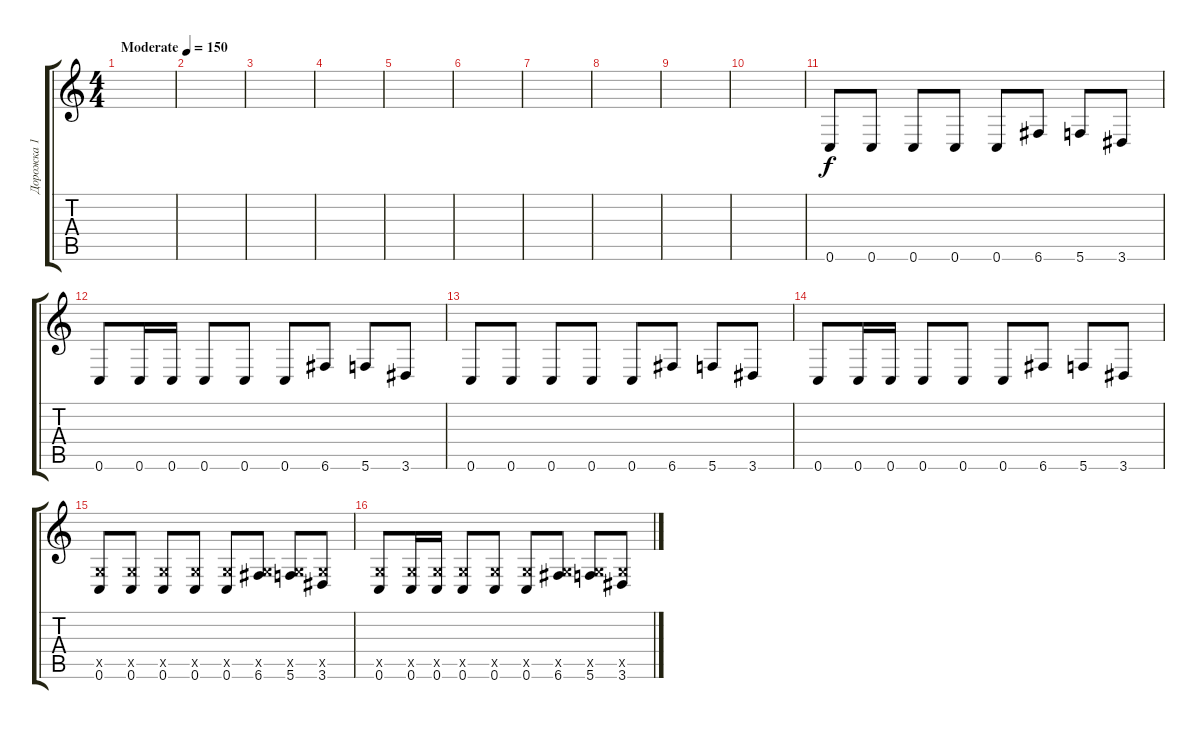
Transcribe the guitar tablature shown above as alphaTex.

\track ("Дорожка 1" "Дорожка 1") {instrument overdrivenguitar}
\staff {score tabs}
\tuning (D4 A3 F3 C3 G2 C2) {hide}
\ts (4 4)
\tempo (150 "Moderate")
\clef g2
\ks c
|
|
|
|
|
|
|
|
|
|
0.6.8 0.6.8 0.6.8 0.6.8 0.6.8 6.6.8 5.6.8 3.6.8 |
0.6.8 0.6.16 0.6.16 0.6.8 0.6.8 0.6.8 6.6.8 5.6.8 3.6.8 |
0.6.8 0.6.8 0.6.8 0.6.8 0.6.8 6.6.8 5.6.8 3.6.8 |
0.6.8 0.6.16 0.6.16 0.6.8 0.6.8 0.6.8 6.6.8 5.6.8 3.6.8 |
(0.5{x} 0.6).8{instrument overdrivenguitar} (0.5{x} 0.6).8 (0.5{x} 0.6).8 (0.5{x} 0.6).8 (0.5{x} 0.6).8 (0.5{x} 6.6).8 (0.5{x} 5.6).8 (0.5{x} 3.6).8 |
(0.5{x} 0.6).8 (0.5{x} 0.6).16 (0.5{x} 0.6).16 (0.5{x} 0.6).8 (0.5{x} 0.6).8 (0.5{x} 0.6).8 (0.5{x} 6.6).8 (0.5{x} 5.6).8 (0.5{x} 3.6).8
